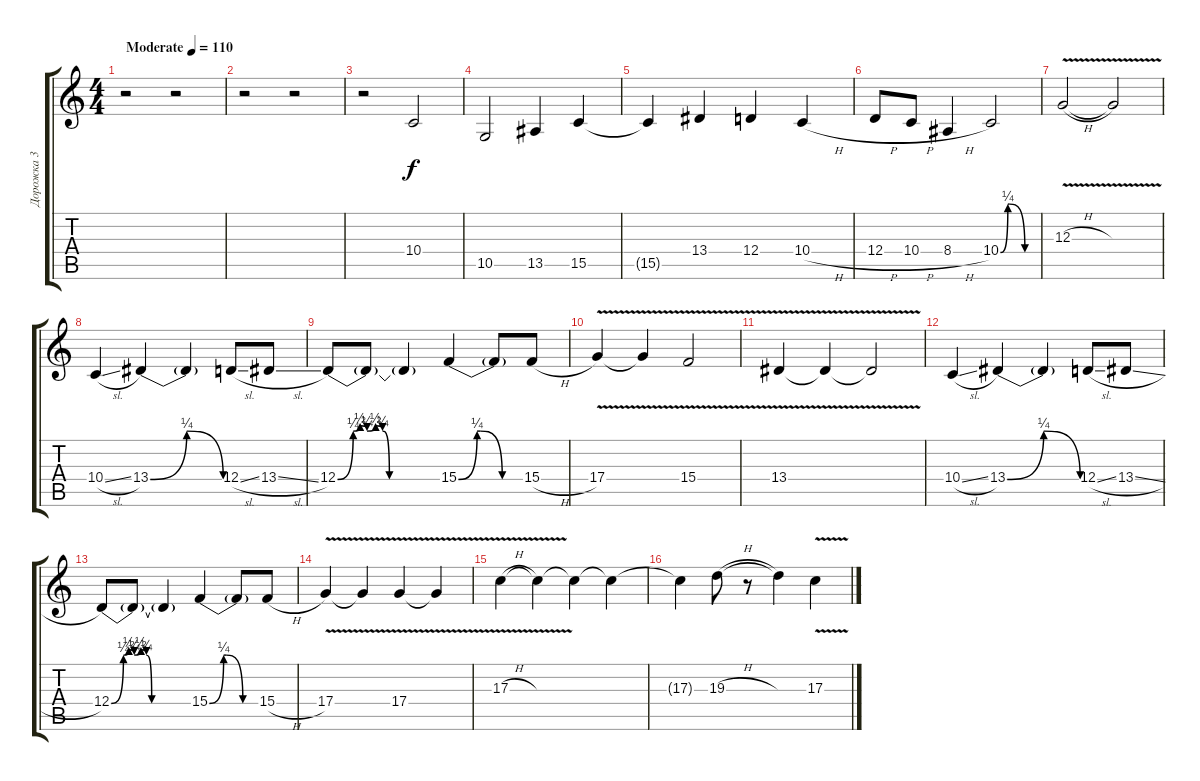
\track ("Дорожка 3" "Дорожка 3") {instrument pad8sweep}
\staff {score tabs}
\tuning (E4 B3 G3 D3 A2 E2) {hide}
\ts (4 4)
\tempo (110 "Moderate")
\clef g2
\ks c
r.2{dy f instrument pad8sweep} r.2 |
r.2 r.2 |
r.2 10.4.2 |
10.5.2 13.5.4 15.5.4 |
15.5{t}.4 13.4.4 12.4.4 10.4{h}.4 |
12.4{h}.8 10.4{h}.8 8.4{h}.4 10.4{be (custom 0 0 12 1 15 1 40 0 60 0)}.2 |
12.3{v h}.2 12.3{v t}.2 |
10.4{sl}.4 13.4{be (bendrelease 0 0 15 1 15 1 60 0)}.4 13.4{t}.4 12.4{sl}.8 13.4{sl}.8 |
12.4{be (custom 0 0 9 1 13 2 17 1 22 2 26 1 30 0 35 0 60 0)}.8 12.4{t}.8 12.4{t}.4 15.4{be (custom 0 0 17 1 20 1 40 0 60 0)}.4 15.4{t}.8 15.4{h}.8 |
17.4{v}.4 17.4{t}.4 15.4{v}.2 |
13.4{v}.4 13.4{v t}.4 13.4{t}.2 |
10.4{sl}.4 13.4{be (bendrelease 0 0 15 1 15 1 60 0)}.4 13.4{t}.4 12.4{sl}.8 13.4{sl}.8 |
12.4{be (custom 0 0 9 1 13 2 17 1 22 2 26 1 30 0 35 0 60 0)}.8 12.4{t}.8 12.4{t}.4 15.4{be (custom 0 0 17 1 20 1 40 0 60 0)}.4 15.4{t}.8 15.4{h}.8 |
17.4{v}.4 17.4{t}.4 17.4{v}.4 17.4{t}.4 |
17.3{v h}.4 17.3{t}.4{volume 12} 17.3{t}.4{volume 10} 17.3{t}.4 |
17.3{t}.4{volume 9} 19.3{h}.8 r.8 19.3{t}.4 17.3{v}.4
